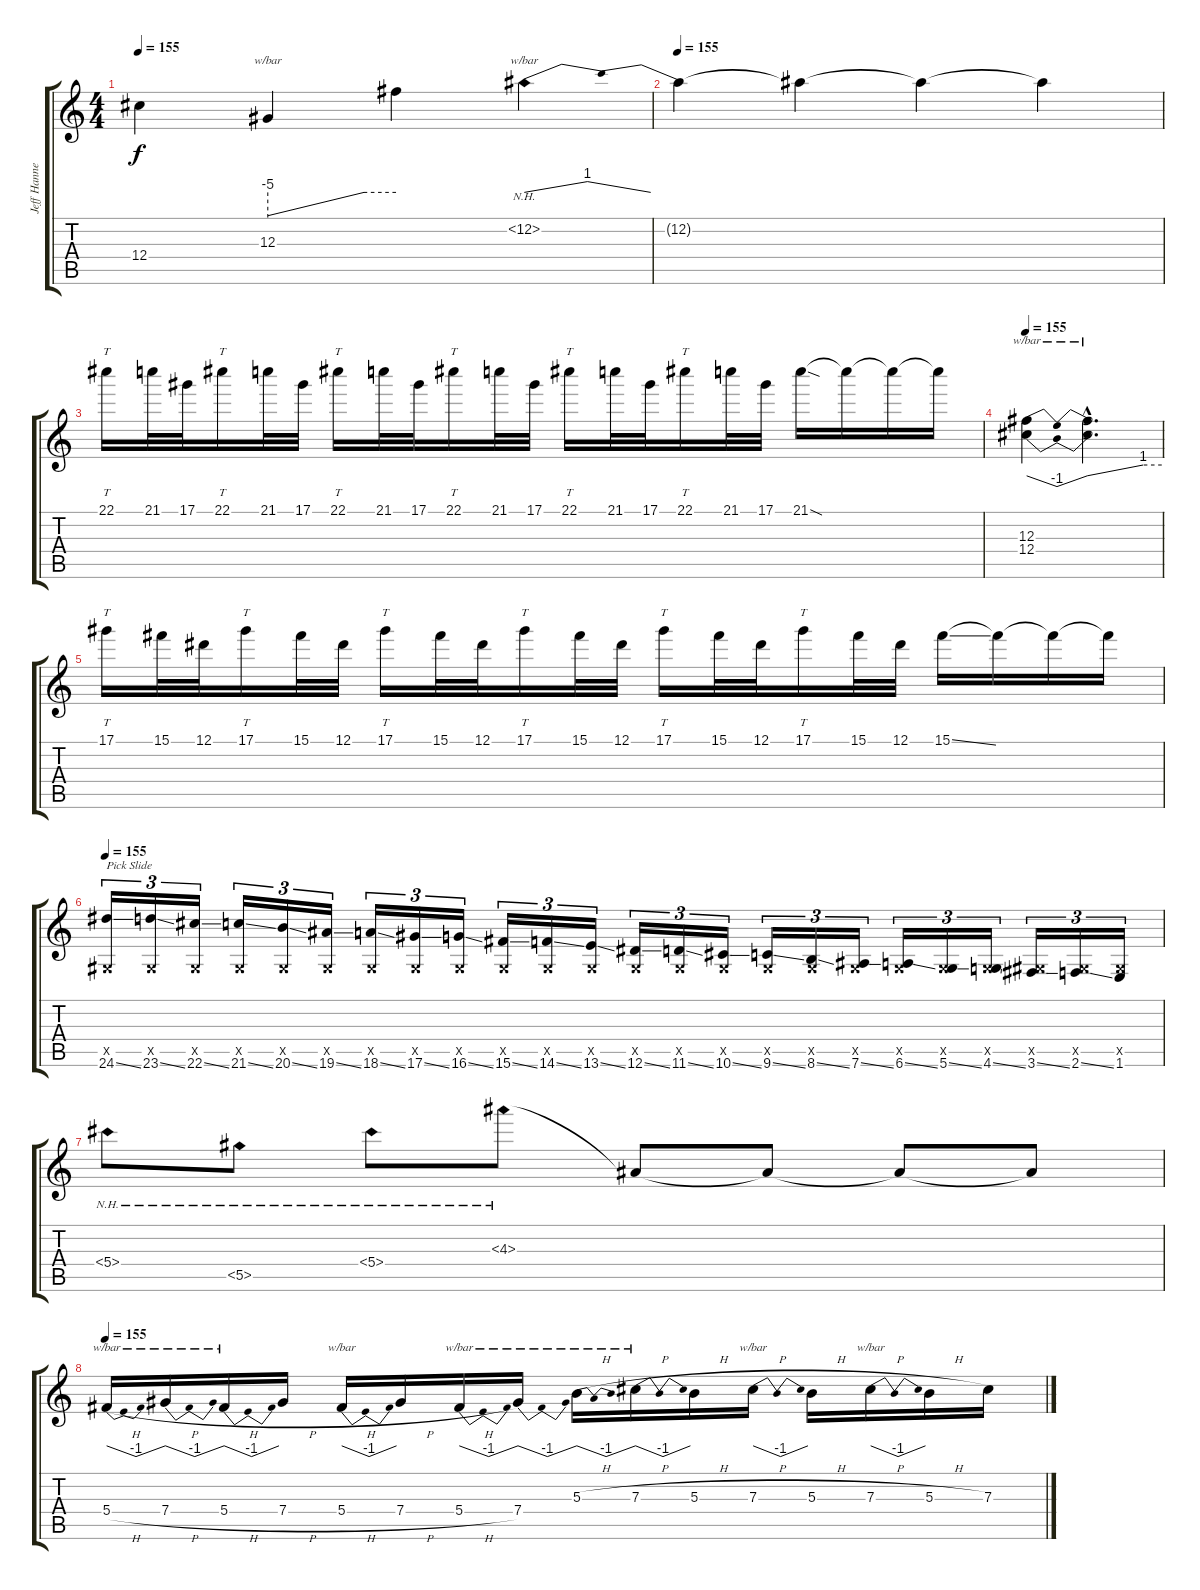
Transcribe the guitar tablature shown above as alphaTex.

\track ("Jeff Hanneman" "Jeff Hanne") {instrument distortionguitar}
\staff {score tabs}
\tuning (Eb4 Bb3 Gb3 Db3 Ab2 Eb2) {hide}
\ts (4 4)
\tempo 155
\clef g2
\ks c
12.4{t}.4{dy f} 12.3.4{tbe (custom default 0 -20 45 0 60 0)} 12.3{t}.4 12.2{nh}.4{tbe (dip default 0 0 15 4 60 0)} |
\tempo 155
12.2{t}.4 12.2{t}.4 12.2{t}.4 12.2{t}.4 |
22.1.16{tt} 21.1.32 17.1.32 22.1.16{tt} 21.1.32 17.1.32 22.1.16{tt} 21.1.32 17.1.32 22.1.16{tt} 21.1.32 17.1.32 22.1.16{tt} 21.1.32 17.1.32 22.1.16{tt} 21.1.32 17.1.32 21.1{sod}.16 21.1{t}.16 21.1{t}.16 21.1{t}.16 |
\tempo 155
(12.3 12.4).4{tbe (dip default 0 0 30 -4 60 0)} (12.3{hac t} 12.4{hac t}).2{d tbe (custom default 0 0 45 4 60 4)} |
17.1.16{tt} 15.1.32 12.1.32 17.1.16{tt} 15.1.32 12.1.32 17.1.16{tt} 15.1.32 12.1.32 17.1.16{tt} 15.1.32 12.1.32 17.1.16{tt} 15.1.32 12.1.32 17.1.16{tt} 15.1.32 12.1.32 15.1{ss}.16 15.1{t}.16 15.1{t}.16 15.1{t}.16 |
\tempo 155
(0.5{x} 24.6{ss}).16{tu (3 2) txt "Pick Slide"} (0.5{x} 23.6{ss}).16{tu (3 2)} (0.5{x} 22.6{ss}).16{tu (3 2)} (0.5{x} 21.6{ss}).16{tu (3 2)} (0.5{x} 20.6{ss}).16{tu (3 2)} (0.5{x} 19.6{ss}).16{tu (3 2)} (0.5{x} 18.6{ss}).16{tu (3 2)} (0.5{x} 17.6{ss}).16{tu (3 2)} (0.5{x} 16.6{ss}).16{tu (3 2)} (0.5{x} 15.6{ss}).16{tu (3 2)} (0.5{x} 14.6{ss}).16{tu (3 2)} (0.5{x} 13.6{ss}).16{tu (3 2)} (0.5{x} 12.6{ss}).16{tu (3 2)} (0.5{x} 11.6{ss}).16{tu (3 2)} (0.5{x} 10.6{ss}).16{tu (3 2)} (0.5{x} 9.6{ss}).16{tu (3 2)} (0.5{x} 8.6{ss}).16{tu (3 2)} (0.5{x} 7.6{ss}).16{tu (3 2)} (0.5{x} 6.6{ss}).16{tu (3 2)} (0.5{x} 5.6{ss}).16{tu (3 2)} (0.5{x} 4.6{ss}).16{tu (3 2)} (0.5{x} 3.6{ss}).16{tu (3 2)} (0.5{x} 2.6{ss}).16{tu (3 2)} (0.5{x} 1.6).16{tu (3 2)} |
5.4{nh}.8 5.5{nh}.8 5.4{nh}.8 4.3{nh}.8 4.3{t}.8 4.3{t}.8 4.3{t}.8 4.3{t}.8 |
\tempo 155
5.4{h}.16{tbe (dip default 0 0 30 -4 60 0)} 7.4{h}.16{tbe (dip default 0 0 30 -4 60 0)} 5.4{h}.16{tbe (dip default 0 0 30 -4 60 0)} 7.4{h}.16 5.4{h}.16{tbe (dip default 0 0 30 -4 60 0)} 7.4{h}.16 5.4{h}.16{tbe (dip default 0 0 30 -4 60 0)} 7.4.16{tbe (dip default 0 0 30 -4 60 0)} 5.3{h}.16{tbe (dip default 0 0 30 -4 60 0)} 7.3{h}.16{tbe (dip default 0 0 30 -4 60 0)} 5.3{h}.16 7.3{h}.16{tbe (dip default 0 0 30 -4 60 0)} 5.3{h}.16 7.3{h}.16{tbe (dip default 0 0 30 -4 60 0)} 5.3{h}.16 7.3.16
